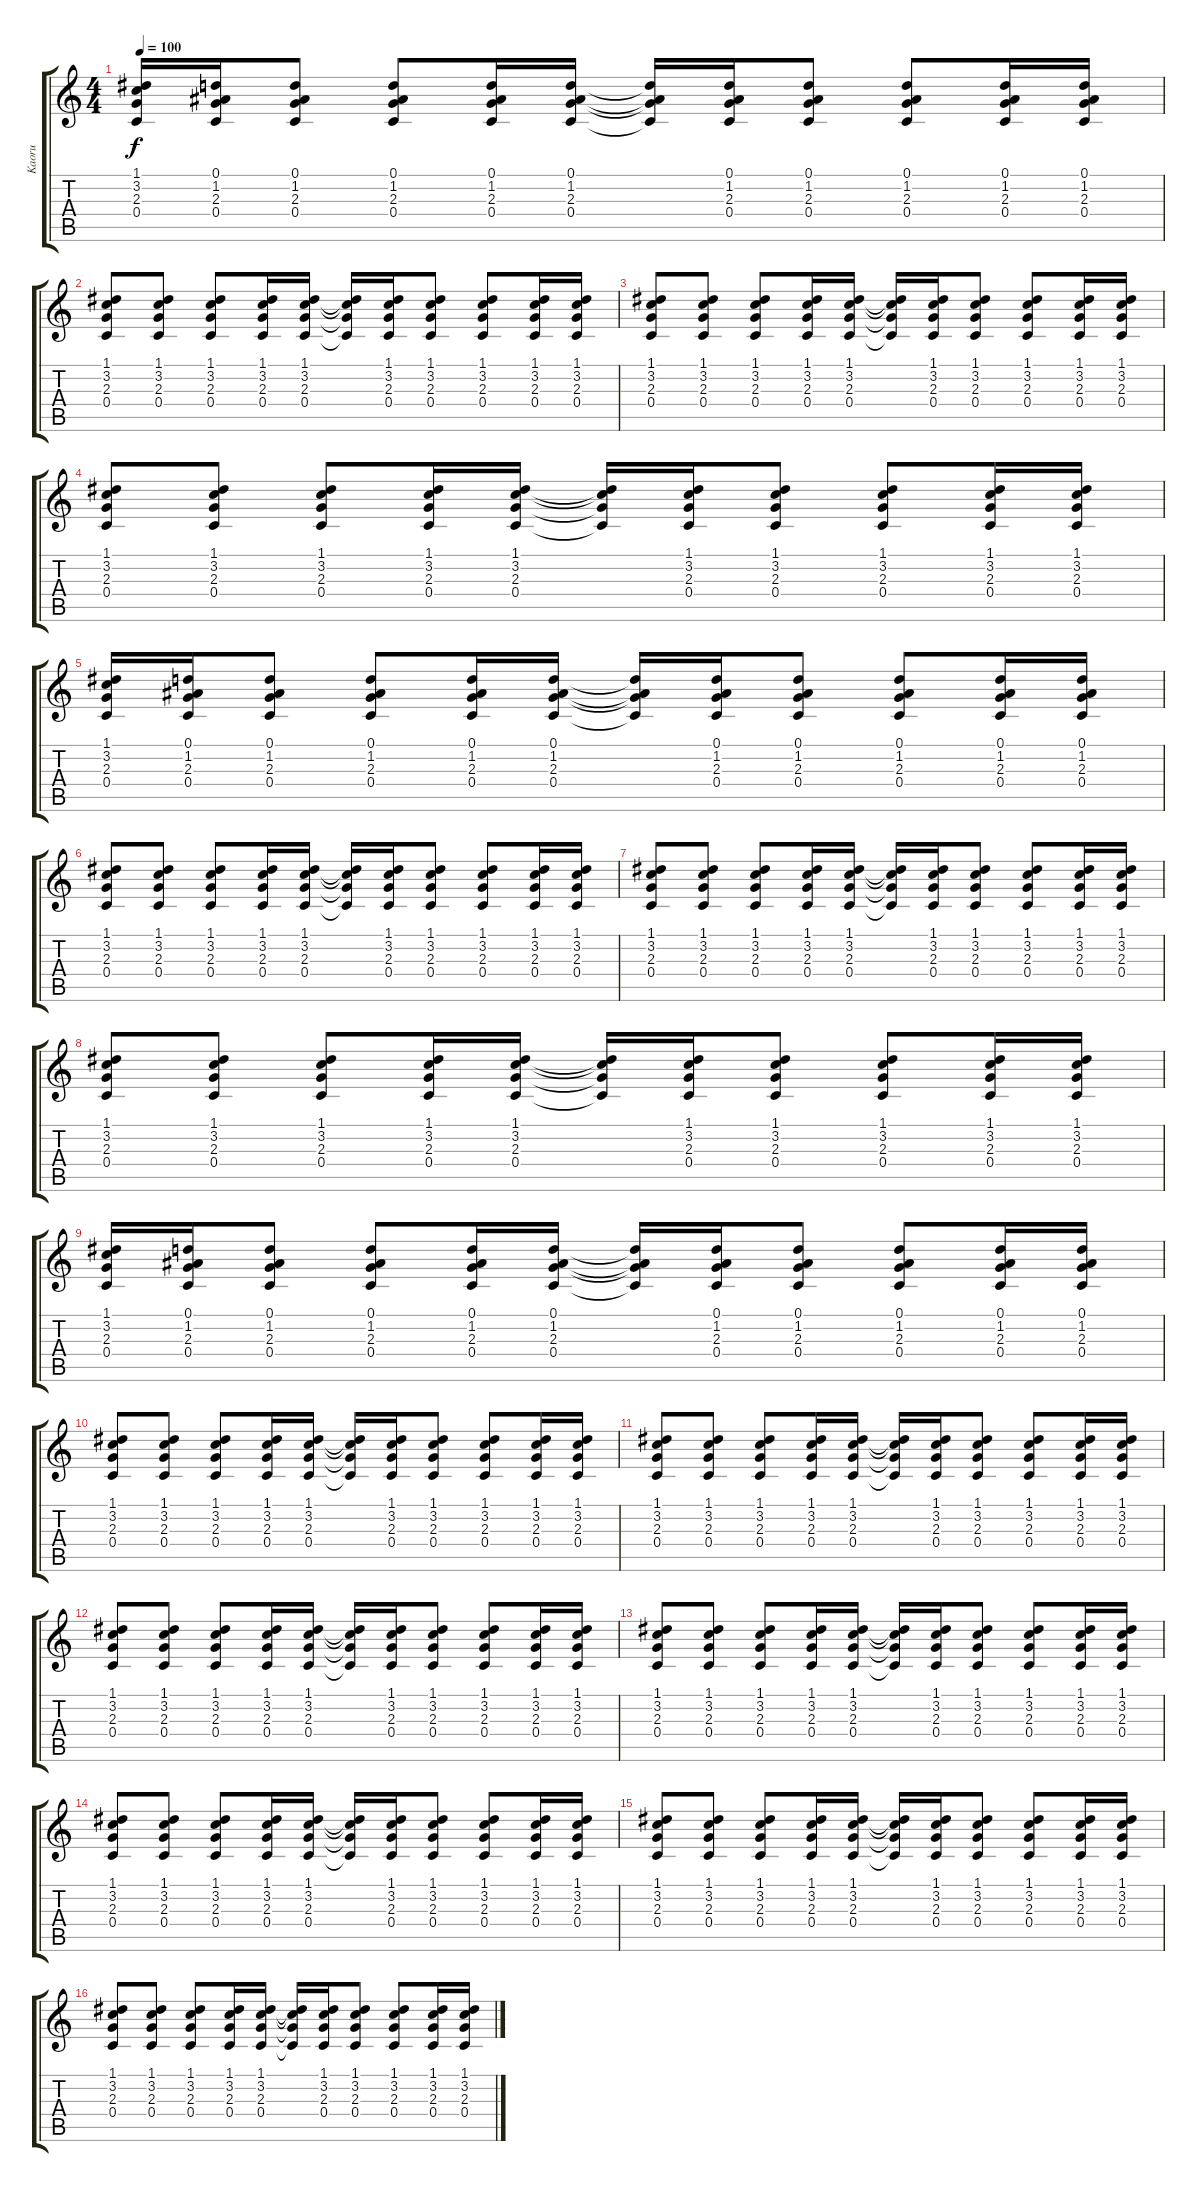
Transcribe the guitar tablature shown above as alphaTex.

\track ("Kaoru" "Kaoru") {instrument acousticguitarsteel}
\staff {score tabs}
\tuning (D4 A3 F3 C3 G2 D2) {hide}
\ts (4 4)
\tempo 100
\clef g2
\ks c
(1.1 3.2 2.3 0.4).16{dy f} (0.1 1.2 2.3 0.4).16 (0.1 1.2 2.3 0.4).8 (0.1 1.2 2.3 0.4).8 (0.1 1.2 2.3 0.4).16 (0.1 1.2 2.3 0.4).16 (0.1{t} 1.2{t} 2.3{t} 0.4{t}).16 (0.1 1.2 2.3 0.4).16 (0.1 1.2 2.3 0.4).8 (0.1 1.2 2.3 0.4).8 (0.1 1.2 2.3 0.4).16 (0.1 1.2 2.3 0.4).16 |
(1.1 3.2 2.3 0.4).8 (1.1 3.2 2.3 0.4).8 (1.1 3.2 2.3 0.4).8 (1.1 3.2 2.3 0.4).16 (1.1 3.2 2.3 0.4).16 (1.1{t} 3.2{t} 2.3{t} 0.4{t}).16 (1.1 3.2 2.3 0.4).16 (1.1 3.2 2.3 0.4).8 (1.1 3.2 2.3 0.4).8 (1.1 3.2 2.3 0.4).16 (1.1 3.2 2.3 0.4).16 |
(1.1 3.2 2.3 0.4).8 (1.1 3.2 2.3 0.4).8 (1.1 3.2 2.3 0.4).8 (1.1 3.2 2.3 0.4).16 (1.1 3.2 2.3 0.4).16 (1.1{t} 3.2{t} 2.3{t} 0.4{t}).16 (1.1 3.2 2.3 0.4).16 (1.1 3.2 2.3 0.4).8 (1.1 3.2 2.3 0.4).8 (1.1 3.2 2.3 0.4).16 (1.1 3.2 2.3 0.4).16 |
(1.1 3.2 2.3 0.4).8 (1.1 3.2 2.3 0.4).8 (1.1 3.2 2.3 0.4).8 (1.1 3.2 2.3 0.4).16 (1.1 3.2 2.3 0.4).16 (1.1{t} 3.2{t} 2.3{t} 0.4{t}).16 (1.1 3.2 2.3 0.4).16 (1.1 3.2 2.3 0.4).8 (1.1 3.2 2.3 0.4).8 (1.1 3.2 2.3 0.4).16 (1.1 3.2 2.3 0.4).16 |
(1.1 3.2 2.3 0.4).16 (0.1 1.2 2.3 0.4).16 (0.1 1.2 2.3 0.4).8 (0.1 1.2 2.3 0.4).8 (0.1 1.2 2.3 0.4).16 (0.1 1.2 2.3 0.4).16 (0.1{t} 1.2{t} 2.3{t} 0.4{t}).16 (0.1 1.2 2.3 0.4).16 (0.1 1.2 2.3 0.4).8 (0.1 1.2 2.3 0.4).8 (0.1 1.2 2.3 0.4).16 (0.1 1.2 2.3 0.4).16 |
(1.1 3.2 2.3 0.4).8 (1.1 3.2 2.3 0.4).8 (1.1 3.2 2.3 0.4).8 (1.1 3.2 2.3 0.4).16 (1.1 3.2 2.3 0.4).16 (1.1{t} 3.2{t} 2.3{t} 0.4{t}).16 (1.1 3.2 2.3 0.4).16 (1.1 3.2 2.3 0.4).8 (1.1 3.2 2.3 0.4).8 (1.1 3.2 2.3 0.4).16 (1.1 3.2 2.3 0.4).16 |
(1.1 3.2 2.3 0.4).8 (1.1 3.2 2.3 0.4).8 (1.1 3.2 2.3 0.4).8 (1.1 3.2 2.3 0.4).16 (1.1 3.2 2.3 0.4).16 (1.1{t} 3.2{t} 2.3{t} 0.4{t}).16 (1.1 3.2 2.3 0.4).16 (1.1 3.2 2.3 0.4).8 (1.1 3.2 2.3 0.4).8 (1.1 3.2 2.3 0.4).16 (1.1 3.2 2.3 0.4).16 |
(1.1 3.2 2.3 0.4).8 (1.1 3.2 2.3 0.4).8 (1.1 3.2 2.3 0.4).8 (1.1 3.2 2.3 0.4).16 (1.1 3.2 2.3 0.4).16 (1.1{t} 3.2{t} 2.3{t} 0.4{t}).16 (1.1 3.2 2.3 0.4).16 (1.1 3.2 2.3 0.4).8 (1.1 3.2 2.3 0.4).8 (1.1 3.2 2.3 0.4).16 (1.1 3.2 2.3 0.4).16 |
(1.1 3.2 2.3 0.4).16 (0.1 1.2 2.3 0.4).16 (0.1 1.2 2.3 0.4).8 (0.1 1.2 2.3 0.4).8 (0.1 1.2 2.3 0.4).16 (0.1 1.2 2.3 0.4).16 (0.1{t} 1.2{t} 2.3{t} 0.4{t}).16 (0.1 1.2 2.3 0.4).16 (0.1 1.2 2.3 0.4).8 (0.1 1.2 2.3 0.4).8 (0.1 1.2 2.3 0.4).16 (0.1 1.2 2.3 0.4).16 |
(1.1 3.2 2.3 0.4).8 (1.1 3.2 2.3 0.4).8 (1.1 3.2 2.3 0.4).8 (1.1 3.2 2.3 0.4).16 (1.1 3.2 2.3 0.4).16 (1.1{t} 3.2{t} 2.3{t} 0.4{t}).16 (1.1 3.2 2.3 0.4).16 (1.1 3.2 2.3 0.4).8 (1.1 3.2 2.3 0.4).8 (1.1 3.2 2.3 0.4).16 (1.1 3.2 2.3 0.4).16 |
(1.1 3.2 2.3 0.4).8 (1.1 3.2 2.3 0.4).8 (1.1 3.2 2.3 0.4).8 (1.1 3.2 2.3 0.4).16 (1.1 3.2 2.3 0.4).16 (1.1{t} 3.2{t} 2.3{t} 0.4{t}).16 (1.1 3.2 2.3 0.4).16 (1.1 3.2 2.3 0.4).8 (1.1 3.2 2.3 0.4).8 (1.1 3.2 2.3 0.4).16 (1.1 3.2 2.3 0.4).16 |
(1.1 3.2 2.3 0.4).8 (1.1 3.2 2.3 0.4).8 (1.1 3.2 2.3 0.4).8 (1.1 3.2 2.3 0.4).16 (1.1 3.2 2.3 0.4).16 (1.1{t} 3.2{t} 2.3{t} 0.4{t}).16 (1.1 3.2 2.3 0.4).16 (1.1 3.2 2.3 0.4).8 (1.1 3.2 2.3 0.4).8 (1.1 3.2 2.3 0.4).16 (1.1 3.2 2.3 0.4).16 |
(1.1 3.2 2.3 0.4).8 (1.1 3.2 2.3 0.4).8 (1.1 3.2 2.3 0.4).8 (1.1 3.2 2.3 0.4).16 (1.1 3.2 2.3 0.4).16 (1.1{t} 3.2{t} 2.3{t} 0.4{t}).16 (1.1 3.2 2.3 0.4).16 (1.1 3.2 2.3 0.4).8 (1.1 3.2 2.3 0.4).8 (1.1 3.2 2.3 0.4).16 (1.1 3.2 2.3 0.4).16 |
(1.1 3.2 2.3 0.4).8 (1.1 3.2 2.3 0.4).8 (1.1 3.2 2.3 0.4).8 (1.1 3.2 2.3 0.4).16 (1.1 3.2 2.3 0.4).16 (1.1{t} 3.2{t} 2.3{t} 0.4{t}).16 (1.1 3.2 2.3 0.4).16 (1.1 3.2 2.3 0.4).8 (1.1 3.2 2.3 0.4).8 (1.1 3.2 2.3 0.4).16 (1.1 3.2 2.3 0.4).16 |
(1.1 3.2 2.3 0.4).8 (1.1 3.2 2.3 0.4).8 (1.1 3.2 2.3 0.4).8 (1.1 3.2 2.3 0.4).16 (1.1 3.2 2.3 0.4).16 (1.1{t} 3.2{t} 2.3{t} 0.4{t}).16 (1.1 3.2 2.3 0.4).16 (1.1 3.2 2.3 0.4).8 (1.1 3.2 2.3 0.4).8 (1.1 3.2 2.3 0.4).16 (1.1 3.2 2.3 0.4).16 |
(1.1 3.2 2.3 0.4).8 (1.1 3.2 2.3 0.4).8 (1.1 3.2 2.3 0.4).8 (1.1 3.2 2.3 0.4).16 (1.1 3.2 2.3 0.4).16 (1.1{t} 3.2{t} 2.3{t} 0.4{t}).16 (1.1 3.2 2.3 0.4).16 (1.1 3.2 2.3 0.4).8 (1.1 3.2 2.3 0.4).8 (1.1 3.2 2.3 0.4).16 (1.1 3.2 2.3 0.4).16
